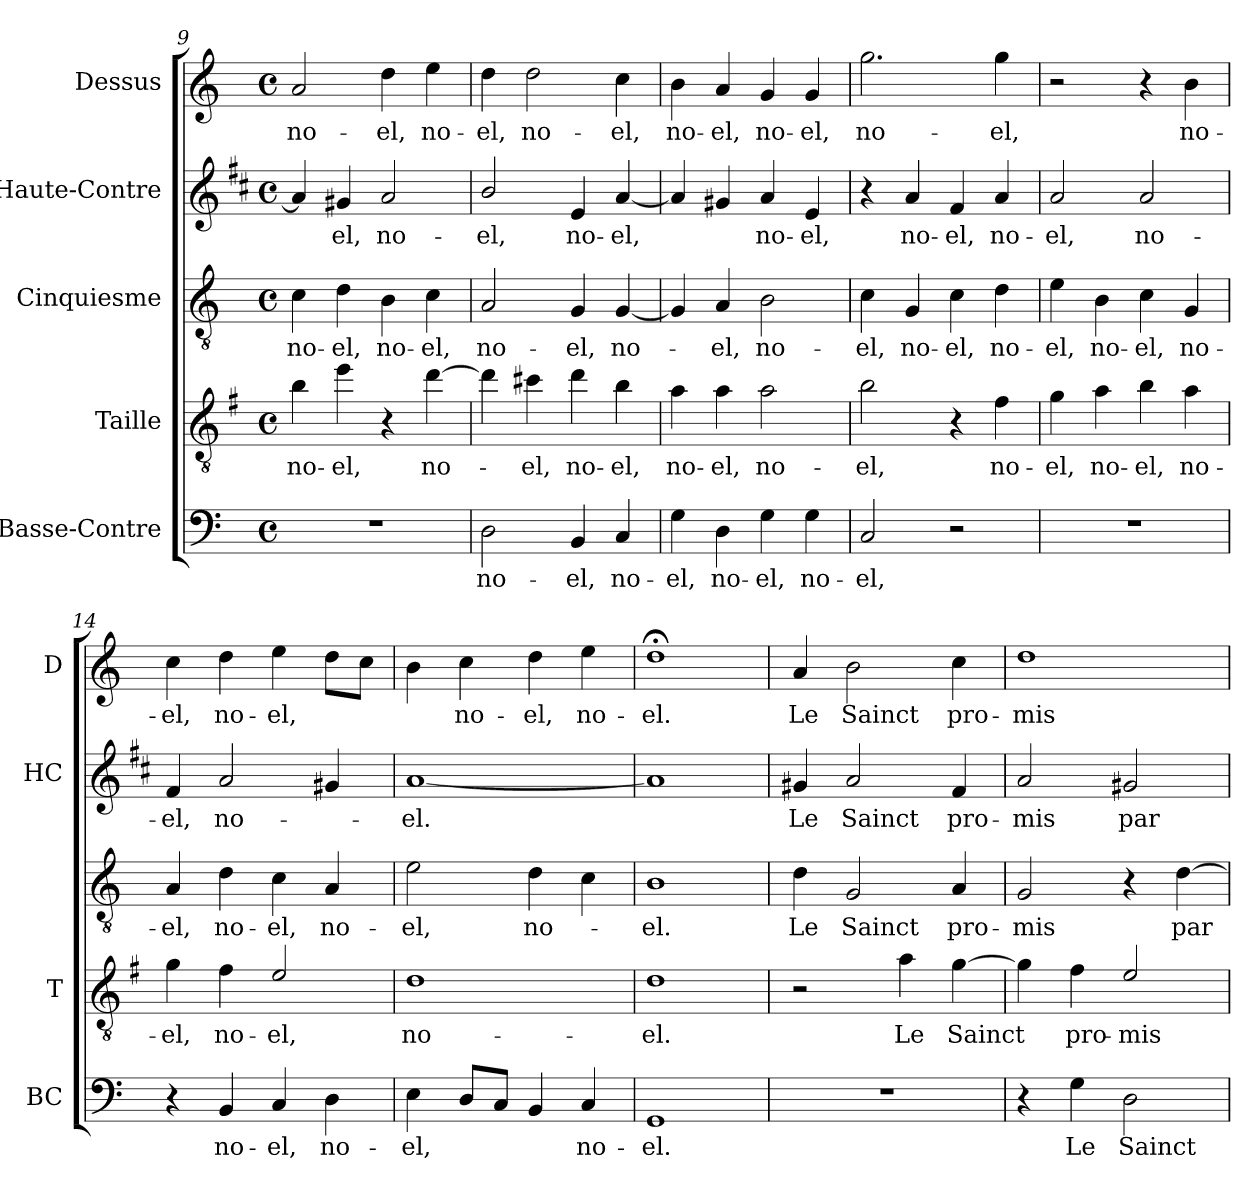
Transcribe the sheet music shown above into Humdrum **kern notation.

**kern	**text	**kern	**text	**kern	**text	**kern	**text	**kern	**text
*part5	*part5	*part4	*part4	*part3	*part3	*part2	*part2	*part1	*part1
*staff5	*staff5	*staff4	*staff4	*staff3	*staff3	*staff2	*staff2	*staff1	*staff1
*I"Basse-Contre	*	*I"Taille	*	*I"Cinquiesme	*	*I"Haute-Contre	*	*I"Dessus	*
*I'BC	*	*I'T	*	*	*	*I'HC	*	*I'D	*
*clefF4	*	*clefGv2	*	*clefGv2	*	*clefG2	*	*clefG2	*
*	*	*ITrd4c7	*	*	*	*ITrd1c2	*	*	*
*k[]	*	*k[]	*	*k[]	*	*k[]	*	*k[]	*
*C:	*	*C:	*	*C:	*	*C:	*	*C:	*
*M4/4	*	*M4/4	*	*M4/4	*	*M4/4	*	*M4/4	*
*met(c)	*	*met(c)	*	*met(c)	*	*met(c)	*	*met(c)	*
=9	=9	=9	=9	=9	=9	=9	=9	=9	=9
!	!	!	!LO:LY:b	!	!LO:LY:b	!	!	!	!LO:LY:b
1r	.	4e\	no-	4c\	no-	4g/]	.	2a/	no-
!	!	!	!LO:LY:b	!	!LO:LY:b	!	!LO:LY:b	!	!
.	.	4a\	-el,	4d\	-el,	4f#X/	-el,	.	.
!	!	!	!	!	!LO:LY:b	!	!LO:LY:b	!	!LO:LY:b
.	.	4r	.	4B\	no-	2g/	no-	4dd\	-el,
!	!	!	!LO:LY:b	!	!LO:LY:b	!	!	!	!LO:LY:b
.	.	[4g\	no-	4c\	-el,	.	.	4ee\	no-
=10	=10	=10	=10	=10	=10	=10	=10	=10	=10
!	!LO:LY:b	!	!	!	!LO:LY:b	!	!LO:LY:b	!	!LO:LY:b
2D\	no-	4g\]	.	2A/	no-	2a/	-el,	4dd\	-el,
!	!	!	!LO:LY:b	!	!	!	!	!	!LO:LY:b
.	.	4f#X\	-el,	.	.	.	.	2dd\	no-
!	!LO:LY:b	!	!LO:LY:b	!	!LO:LY:b	!	!LO:LY:b	!	!
4BB/	-el,	4g\	no-	4G/	-el,	4d/	no-	.	.
!	!LO:LY:b	!	!LO:LY:b	!	!LO:LY:b	!	!LO:LY:b	!	!LO:LY:b
4C/	no-	4e\	-el,	[4G/	no-	[4g/	-el,	4cc\	-el,
=11	=11	=11	=11	=11	=11	=11	=11	=11	=11
!	!LO:LY:b	!	!LO:LY:b	!	!	!	!	!	!LO:LY:b
4G\	-el,	4d\	no-	4G/]	.	4g/]	.	4b\	no-
!	!LO:LY:b	!	!LO:LY:b	!	!LO:LY:b	!	!	!	!LO:LY:b
4D\	no-	4d\	-el,	4A/	-el,	4f#X/	.	4a/	-el,
!	!LO:LY:b	!	!LO:LY:b	!	!LO:LY:b	!	!LO:LY:b	!	!LO:LY:b
4G\	-el,	2d\	no-	2B\	no-	4g/	no-	4g/	no-
!	!LO:LY:b	!	!	!	!	!	!LO:LY:b	!	!LO:LY:b
4G\	no-	.	.	.	.	4d/	-el,	4g/	-el,
=12	=12	=12	=12	=12	=12	=12	=12	=12	=12
!	!LO:LY:b	!	!LO:LY:b	!	!LO:LY:b	!	!	!	!LO:LY:b
2C/	-el,	2e\	-el,	4c\	-el,	4r	.	2.gg\	no-
!	!	!	!	!	!LO:LY:b	!	!LO:LY:b	!	!
.	.	.	.	4G/	no-	4g/	no-	.	.
!	!	!	!	!	!LO:LY:b	!	!LO:LY:b	!	!
2r	.	4r	.	4c\	-el,	4e/	-el,	.	.
!	!	!	!LO:LY:b	!	!LO:LY:b	!	!LO:LY:b	!	!LO:LY:b
.	.	4B\	no-	4d\	no-	4g/	no-	4gg\	-el,
=13	=13	=13	=13	=13	=13	=13	=13	=13	=13
!	!	!	!LO:LY:b	!	!LO:LY:b	!	!LO:LY:b	!	!
1r	.	4c\	-el,	4e\	-el,	2g/	-el,	2r	.
!	!	!	!LO:LY:b	!	!LO:LY:b	!	!	!	!
.	.	4d\	no-	4B\	no-	.	.	.	.
!	!	!	!LO:LY:b	!	!LO:LY:b	!	!LO:LY:b	!	!
.	.	4e\	-el,	4c\	-el,	2g/	no-	4r	.
!	!	!	!LO:LY:b	!	!LO:LY:b	!	!	!	!LO:LY:b
.	.	4d\	no-	4G/	no-	.	.	4b\	no-
=14	=14	=14	=14	=14	=14	=14	=14	=14	=14
!	!	!	!LO:LY:b	!	!LO:LY:b	!	!LO:LY:b	!	!LO:LY:b
4r	.	4c\	-el,	4A/	-el,	4e/	-el,	4cc\	-el,
!	!LO:LY:b	!	!LO:LY:b	!	!LO:LY:b	!	!LO:LY:b	!	!LO:LY:b
4BB/	no-	4B\	no-	4d\	no-	2g/	no-	4dd\	no-
!	!LO:LY:b	!	!LO:LY:b	!	!LO:LY:b	!	!	!	!LO:LY:b
4C/	-el,	2A/	-el,	4c\	-el,	.	.	4ee\	-el,
!	!LO:LY:b	!	!	!	!LO:LY:b	!	!	!	!
4D\	no-	.	.	4A/	no-	4f#X/	.	8dd\L	.
.	.	.	.	.	.	.	.	8cc\J	.
=15	=15	=15	=15	=15	=15	=15	=15	=15	=15
!	!LO:LY:b	!	!LO:LY:b	!	!LO:LY:b	!	!LO:LY:b	!	!
4E\	-el,	1G	no-	2e\	-el,	[1g	-el.	4b\	.
!	!	!	!	!	!	!	!	!	!LO:LY:b
8D/L	.	.	.	.	.	.	.	4cc\	no-
8C/J	.	.	.	.	.	.	.	.	.
!	!	!	!	!	!LO:LY:b	!	!	!	!LO:LY:b
4BB/	.	.	.	4d\	no-	.	.	4dd\	-el,
!	!LO:LY:b	!	!	!	!	!	!	!	!LO:LY:b
4C/	no-	.	.	4c\	.	.	.	4ee\	no-
!!LO:LB:g=z
=16	=16	=16	=16	=16	=16	=16	=16	=16	=16
!	!LO:LY:b	!	!LO:LY:b	!	!LO:LY:b	!	!	!	!LO:LY:b
1GG	-el.	1G	-el.	1B	-el.	1g]	.	1dd;<	-el.
=17	=17	=17	=17	=17	=17	=17	=17	=17	=17
!	!	!	!	!	!LO:LY:b	!	!LO:LY:b	!	!LO:LY:b
1r	.	2r	.	4d\	Le	4f#X/	Le	4a/	Le
!	!	!	!	!	!LO:LY:b	!	!LO:LY:b	!	!LO:LY:b
.	.	.	.	2G/	Sainct	2g/	Sainct	2b\	Sainct
!	!	!	!LO:LY:b	!	!	!	!	!	!
.	.	4d\	Le	.	.	.	.	.	.
!	!	!	!LO:LY:b	!	!LO:LY:b	!	!LO:LY:b	!	!LO:LY:b
.	.	[4c\	Sainct	4A/	pro-	4e/	pro-	4cc\	pro-
=18	=18	=18	=18	=18	=18	=18	=18	=18	=18
!	!	!	!	!	!LO:LY:b	!	!LO:LY:b	!	!LO:LY:b
4r	.	4c\]	.	2G/	-mis	2g/	-mis	1dd	-mis
!	!LO:LY:b	!	!LO:LY:b	!	!	!	!	!	!
4G\	Le	4B\	pro-	.	.	.	.	.	.
!	!LO:LY:b	!	!LO:LY:b	!	!	!	!LO:LY:b	!	!
2D\	Sainct	2A/	-mis	4r	.	2f#X/	par	.	.
!	!	!	!	!	!LO:LY:b	!	!	!	!
.	.	.	.	[4d\	par	.	.	.	.
=	=	=	=	=	=	=	=	=	=
*-	*-	*-	*-	*-	*-	*-	*-	*-	*-
